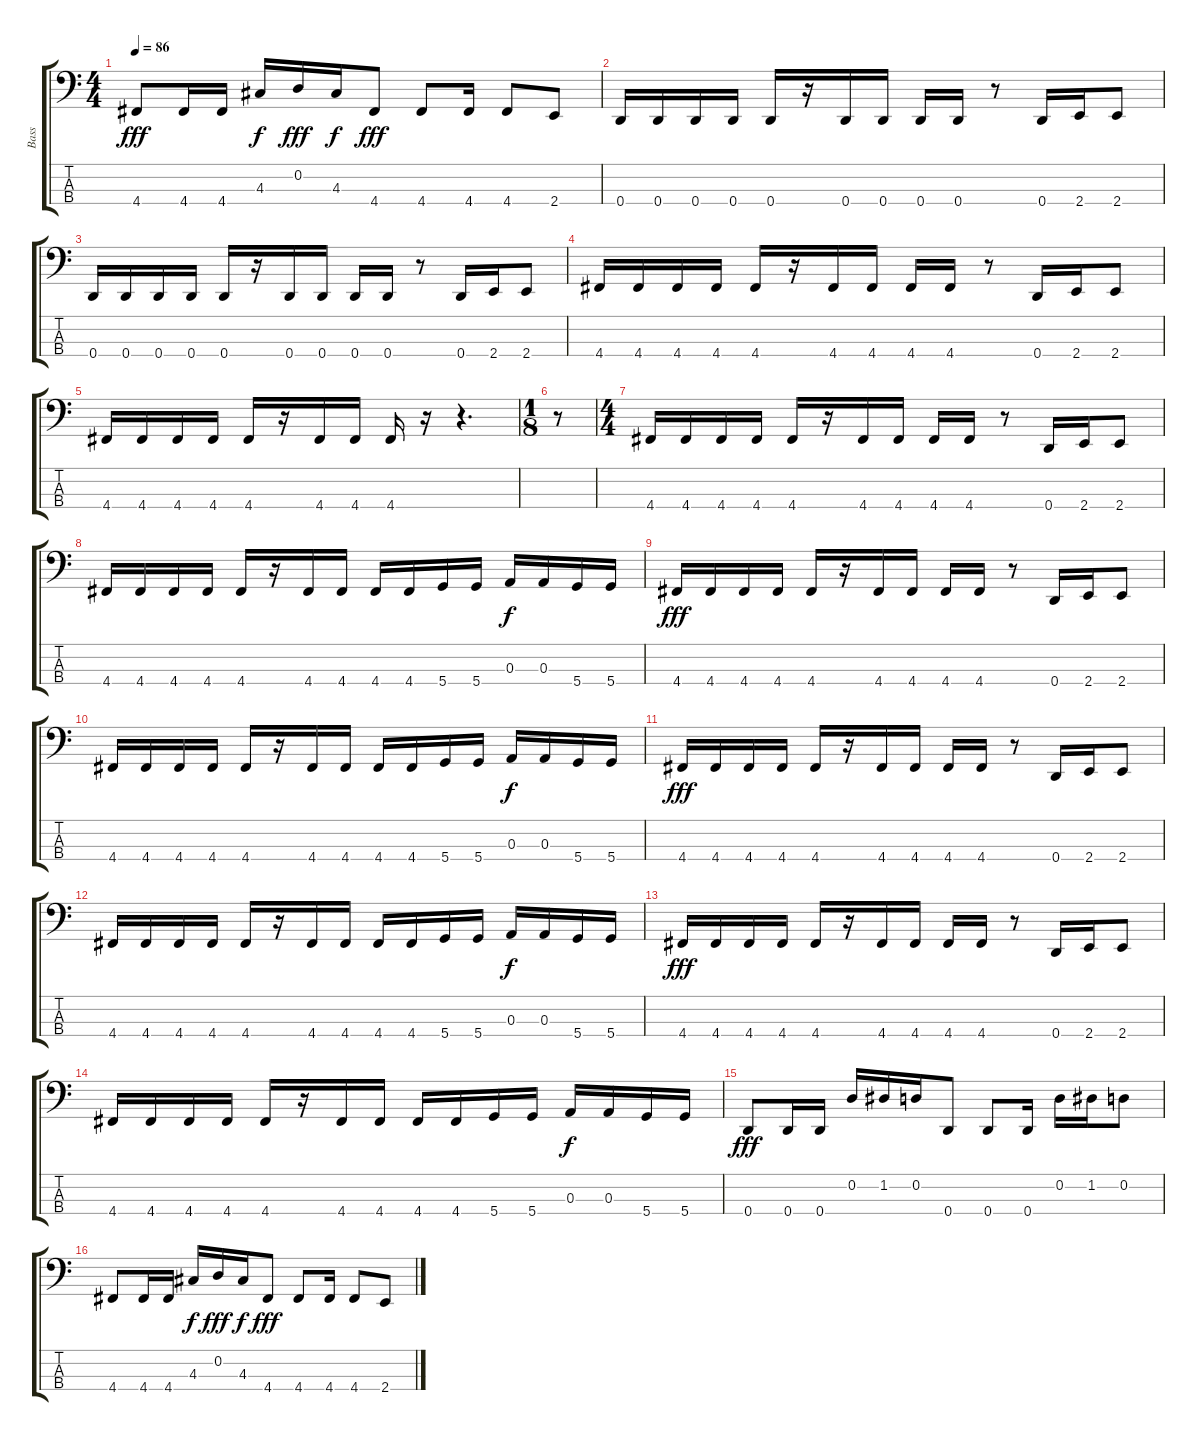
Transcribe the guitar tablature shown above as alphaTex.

\track ("Bass" "Bass") {instrument electricbassfinger}
\staff {score tabs}
\tuning (G2 D2 A1 D1) {hide}
\ts (4 4)
\tempo 86
\clef f4
\ks c
4.4.8{dy fff} 4.4.16 4.4.16 4.3.16{dy f} 0.2.16{dy fff} 4.3.16{dy f} 4.4.8{dy fff} 4.4.8 4.4.16 4.4.8 2.4.8 |
0.4.16 0.4.16 0.4.16 0.4.16 0.4.16 r.16 0.4.16 0.4.16 0.4.16 0.4.16 r.8 0.4.16 2.4.16 2.4.8 |
0.4.16 0.4.16 0.4.16 0.4.16 0.4.16 r.16 0.4.16 0.4.16 0.4.16 0.4.16 r.8 0.4.16 2.4.16 2.4.8 |
4.4.16 4.4.16 4.4.16 4.4.16 4.4.16 r.16 4.4.16 4.4.16 4.4.16 4.4.16 r.8 0.4.16 2.4.16 2.4.8 |
4.4.16 4.4.16 4.4.16 4.4.16 4.4.16 r.16 4.4.16 4.4.16 4.4.16 r.16 r.4{d} |
\ts (1 8)
r.8 |
\ts (4 4)
4.4.16 4.4.16 4.4.16 4.4.16 4.4.16 r.16 4.4.16 4.4.16 4.4.16 4.4.16 r.8 0.4.16 2.4.16 2.4.8 |
4.4.16 4.4.16 4.4.16 4.4.16 4.4.16 r.16 4.4.16 4.4.16 4.4.16 4.4.16 5.4.16 5.4.16 0.3.16{dy f} 0.3.16 5.4.16 5.4.16 |
4.4.16{dy fff} 4.4.16 4.4.16 4.4.16 4.4.16 r.16 4.4.16 4.4.16 4.4.16 4.4.16 r.8 0.4.16 2.4.16 2.4.8 |
4.4.16 4.4.16 4.4.16 4.4.16 4.4.16 r.16 4.4.16 4.4.16 4.4.16 4.4.16 5.4.16 5.4.16 0.3.16{dy f} 0.3.16 5.4.16 5.4.16 |
4.4.16{dy fff} 4.4.16 4.4.16 4.4.16 4.4.16 r.16 4.4.16 4.4.16 4.4.16 4.4.16 r.8 0.4.16 2.4.16 2.4.8 |
4.4.16 4.4.16 4.4.16 4.4.16 4.4.16 r.16 4.4.16 4.4.16 4.4.16 4.4.16 5.4.16 5.4.16 0.3.16{dy f} 0.3.16 5.4.16 5.4.16 |
4.4.16{dy fff} 4.4.16 4.4.16 4.4.16 4.4.16 r.16 4.4.16 4.4.16 4.4.16 4.4.16 r.8 0.4.16 2.4.16 2.4.8 |
4.4.16 4.4.16 4.4.16 4.4.16 4.4.16 r.16 4.4.16 4.4.16 4.4.16 4.4.16 5.4.16 5.4.16 0.3.16{dy f} 0.3.16 5.4.16 5.4.16 |
0.4.8{dy fff} 0.4.16 0.4.16 0.2.16 1.2.16 0.2.16 0.4.8 0.4.8 0.4.16 0.2.16 1.2.16 0.2.8 |
4.4.8 4.4.16 4.4.16 4.3.16{dy f} 0.2.16{dy fff} 4.3.16{dy f} 4.4.8{dy fff} 4.4.8 4.4.16 4.4.8 2.4.8
